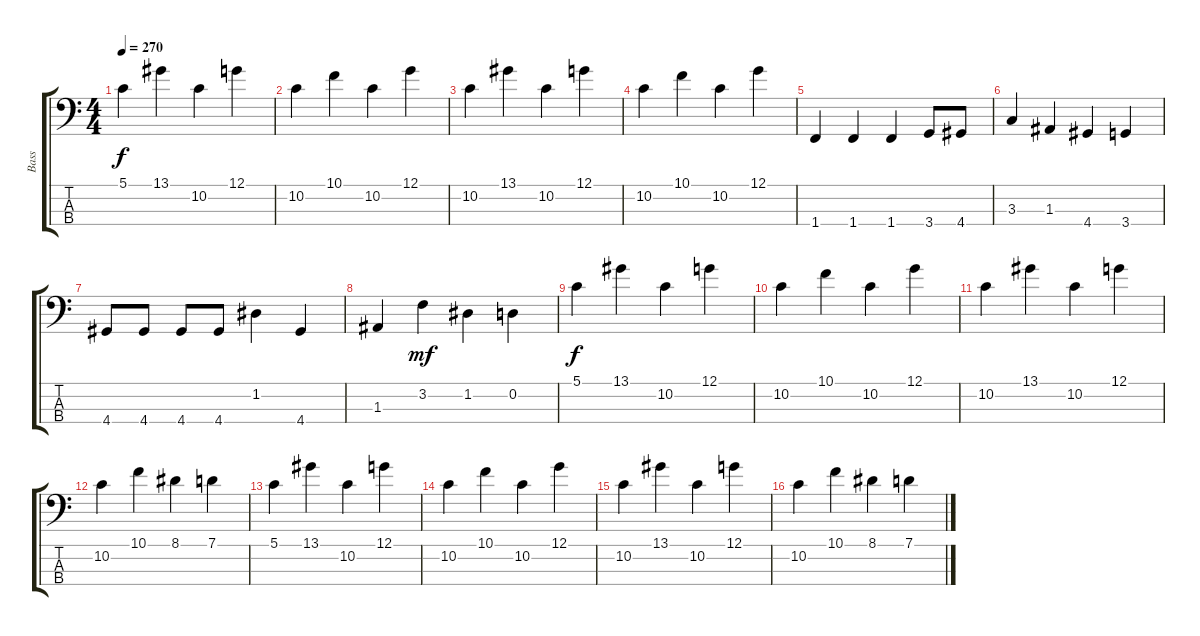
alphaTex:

\track ("Bass" "Bass") {instrument electricbassfinger}
\staff {score tabs}
\tuning (G2 D2 A1 E1) {hide}
\ts (4 4)
\tempo 270
\clef f4
\ks c
5.1.4{dy f} 13.1.4 10.2.4 12.1.4 |
10.2.4 10.1.4 10.2.4 12.1.4 |
10.2.4 13.1.4 10.2.4 12.1.4 |
10.2.4 10.1.4 10.2.4 12.1.4 |
1.4.4 1.4.4 1.4.4 3.4.8 4.4.8 |
3.3.4 1.3.4 4.4.4 3.4.4 |
4.4.8 4.4.8 4.4.8 4.4.8 1.2.4 4.4.4 |
1.3.4 3.2.4{dy mf} 1.2.4 0.2.4 |
5.1.4{dy f} 13.1.4 10.2.4 12.1.4 |
10.2.4 10.1.4 10.2.4 12.1.4 |
10.2.4 13.1.4 10.2.4 12.1.4 |
10.2.4 10.1.4 8.1.4 7.1.4 |
5.1.4 13.1.4 10.2.4 12.1.4 |
10.2.4 10.1.4 10.2.4 12.1.4 |
10.2.4 13.1.4 10.2.4 12.1.4 |
10.2.4 10.1.4 8.1.4 7.1.4
